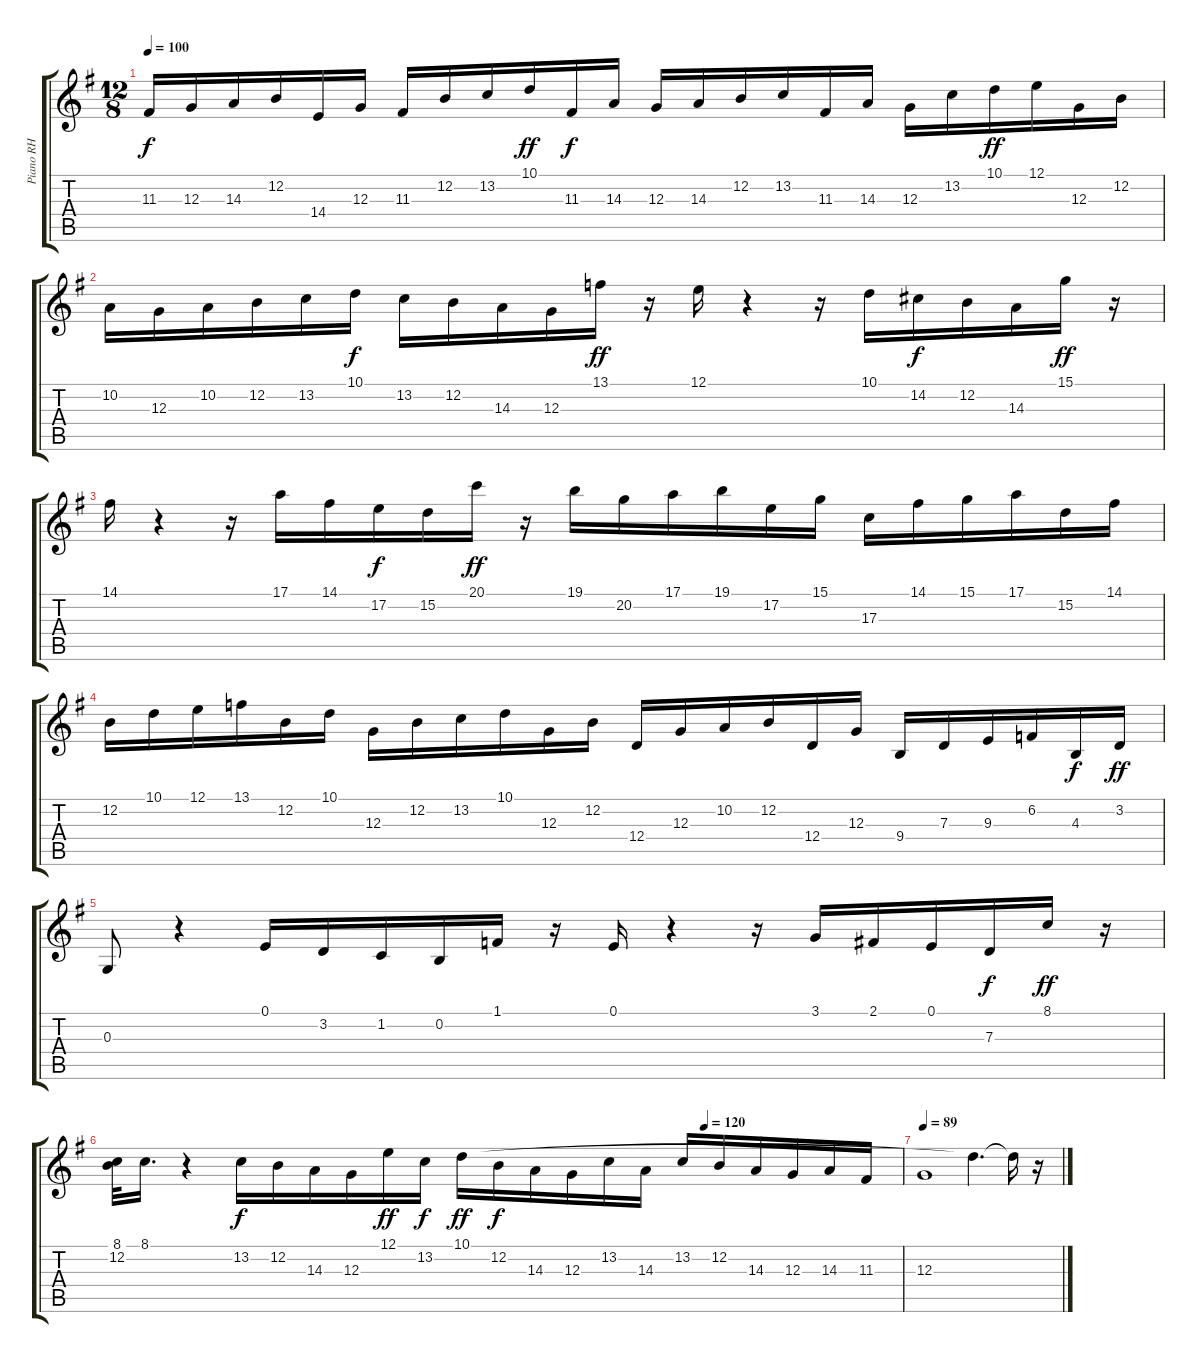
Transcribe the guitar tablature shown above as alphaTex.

\track ("Piano RH" "Piano RH") {instrument acousticgrandpiano}
\staff {score tabs}
\tuning (E4 B3 G3 D3 A2 E2) {hide}
\ts (12 8)
\tempo 100
\clef g2
\ks g
11.3.16{dy f} 12.3.16 14.3.16 12.2.16 14.4.16 12.3.16 11.3.16 12.2.16 13.2.16 10.1.16{dy ff} 11.3.16{dy f} 14.3.16 12.3.16 14.3.16 12.2.16 13.2.16 11.3.16 14.3.16 12.3.16 13.2.16 10.1.16{dy ff} 12.1.16 12.3.16 12.2.16 |
10.2.16 12.3.16 10.2.16 12.2.16 13.2.16 10.1.16{dy f} 13.2.16 12.2.16 14.3.16 12.3.16 13.1.16{dy ff} r.16 12.1.16 r.4 r.16 10.1.16 14.2.16{dy f} 12.2.16 14.3.16 15.1.16{dy ff} r.16 |
14.1.16 r.4 r.16 17.1.16 14.1.16 17.2.16{dy f} 15.2.16 20.1.16{dy ff} r.16 19.1.16 20.2.16 17.1.16 19.1.16 17.2.16 15.1.16 17.3.16 14.1.16 15.1.16 17.1.16 15.2.16 14.1.16 |
12.2.16 10.1.16 12.1.16 13.1.16 12.2.16 10.1.16 12.3.16 12.2.16 13.2.16 10.1.16 12.3.16 12.2.16 12.4.16 12.3.16 10.2.16 12.2.16 12.4.16 12.3.16 9.4.16 7.3.16 9.3.16 6.2.16 4.3.16{dy f} 3.2.16{dy ff} |
0.3.8 r.4 0.1.16 3.2.16 1.2.16 0.2.16 1.1.16 r.16 0.1.16 r.4 r.16 3.1.16 2.1.16 0.1.16 7.3.16{dy f} 8.1.16{dy ff} r.16 |
\tempo (120 0.75)
(8.1 12.2).32 8.1.16{d} r.4 13.2.16{dy f} 12.2.16 14.3.16 12.3.16 12.1.16{dy ff} 13.2.16{dy f} 10.1.16{dy ff} 12.2.16{dy f} 14.3.16 12.3.16 13.2.16 14.3.16 13.2.16 12.2.16 14.3.16 12.3.16 14.3.16 11.3.16 |
\tempo 89
12.3.1 10.1{t}.4{d} 10.1{t}.16 r.16
